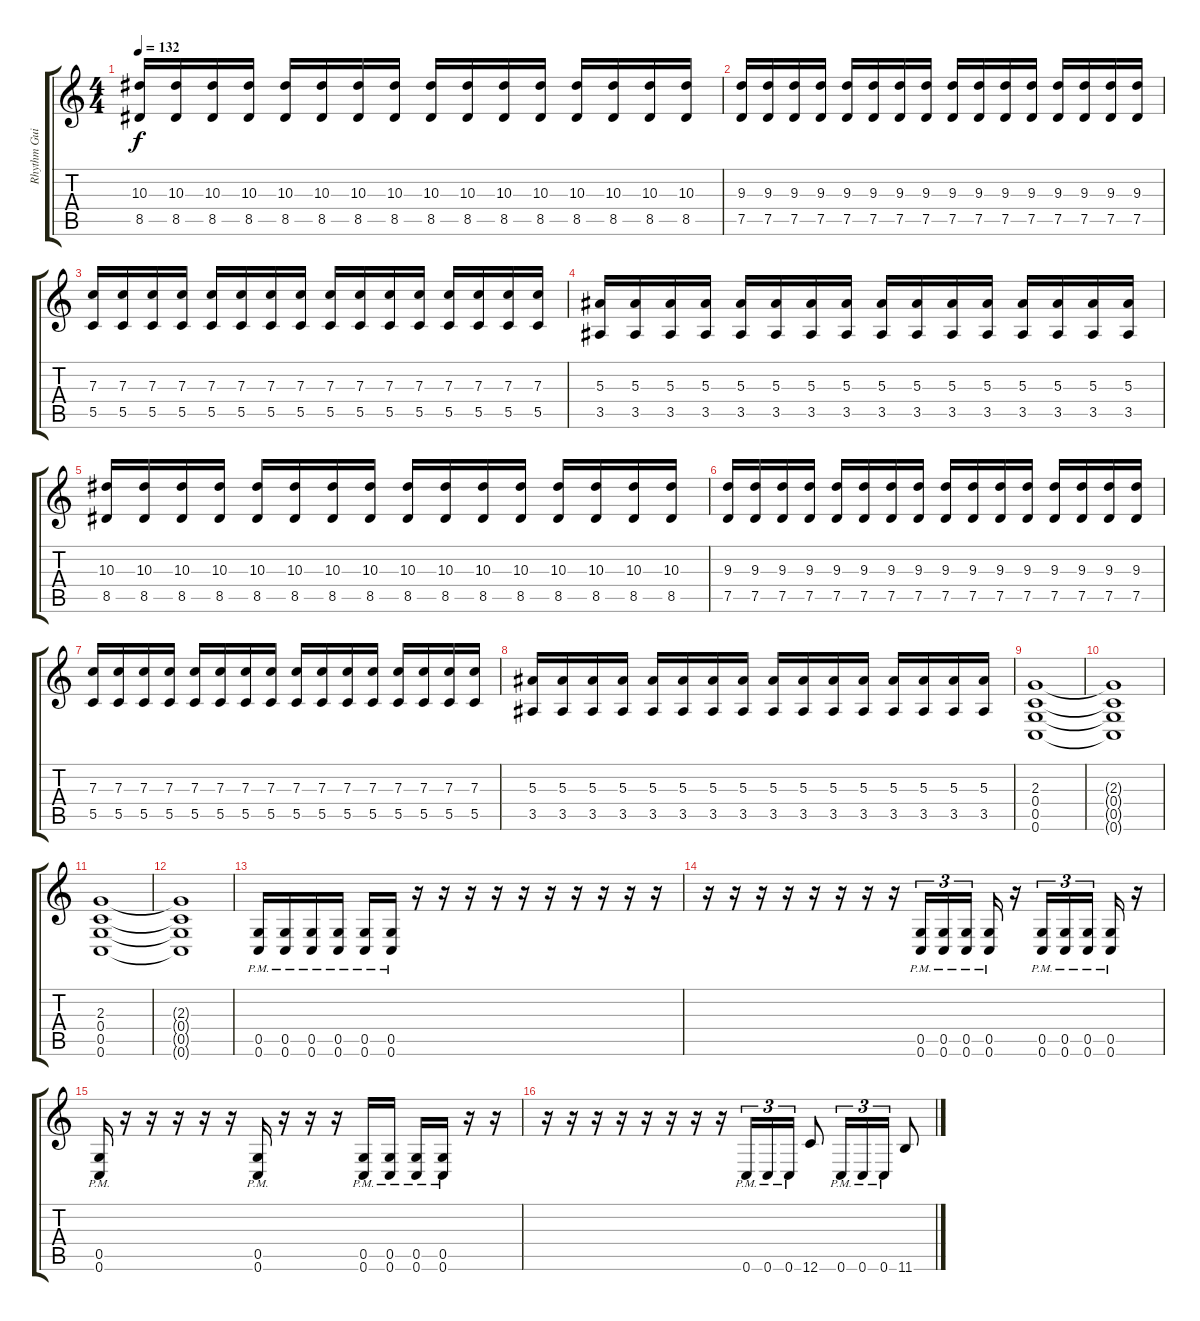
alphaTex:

\track ("Rhythm Guitar 2" "Rhythm Gui") {instrument distortionguitar}
\staff {score tabs}
\tuning (D4 A3 F3 C3 G2 C2) {hide}
\ts (4 4)
\tempo 132
\clef g2
\ks c
(10.3 8.5).16{dy f} (10.3 8.5).16 (10.3 8.5).16 (10.3 8.5).16 (10.3 8.5).16 (10.3 8.5).16 (10.3 8.5).16 (10.3 8.5).16 (10.3 8.5).16 (10.3 8.5).16 (10.3 8.5).16 (10.3 8.5).16 (10.3 8.5).16 (10.3 8.5).16 (10.3 8.5).16 (10.3 8.5).16 |
(9.3 7.5).16 (9.3 7.5).16 (9.3 7.5).16 (9.3 7.5).16 (9.3 7.5).16 (9.3 7.5).16 (9.3 7.5).16 (9.3 7.5).16 (9.3 7.5).16 (9.3 7.5).16 (9.3 7.5).16 (9.3 7.5).16 (9.3 7.5).16 (9.3 7.5).16 (9.3 7.5).16 (9.3 7.5).16 |
(7.3 5.5).16 (7.3 5.5).16 (7.3 5.5).16 (7.3 5.5).16 (7.3 5.5).16 (7.3 5.5).16 (7.3 5.5).16 (7.3 5.5).16 (7.3 5.5).16 (7.3 5.5).16 (7.3 5.5).16 (7.3 5.5).16 (7.3 5.5).16 (7.3 5.5).16 (7.3 5.5).16 (7.3 5.5).16 |
(5.3 3.5).16 (5.3 3.5).16 (5.3 3.5).16 (5.3 3.5).16 (5.3 3.5).16 (5.3 3.5).16 (5.3 3.5).16 (5.3 3.5).16 (5.3 3.5).16 (5.3 3.5).16 (5.3 3.5).16 (5.3 3.5).16 (5.3 3.5).16 (5.3 3.5).16 (5.3 3.5).16 (5.3 3.5).16 |
(10.3 8.5).16 (10.3 8.5).16 (10.3 8.5).16 (10.3 8.5).16 (10.3 8.5).16 (10.3 8.5).16 (10.3 8.5).16 (10.3 8.5).16 (10.3 8.5).16 (10.3 8.5).16 (10.3 8.5).16 (10.3 8.5).16 (10.3 8.5).16 (10.3 8.5).16 (10.3 8.5).16 (10.3 8.5).16 |
(9.3 7.5).16 (9.3 7.5).16 (9.3 7.5).16 (9.3 7.5).16 (9.3 7.5).16 (9.3 7.5).16 (9.3 7.5).16 (9.3 7.5).16 (9.3 7.5).16 (9.3 7.5).16 (9.3 7.5).16 (9.3 7.5).16 (9.3 7.5).16 (9.3 7.5).16 (9.3 7.5).16 (9.3 7.5).16 |
(7.3 5.5).16 (7.3 5.5).16 (7.3 5.5).16 (7.3 5.5).16 (7.3 5.5).16 (7.3 5.5).16 (7.3 5.5).16 (7.3 5.5).16 (7.3 5.5).16 (7.3 5.5).16 (7.3 5.5).16 (7.3 5.5).16 (7.3 5.5).16 (7.3 5.5).16 (7.3 5.5).16 (7.3 5.5).16 |
(5.3 3.5).16 (5.3 3.5).16 (5.3 3.5).16 (5.3 3.5).16 (5.3 3.5).16 (5.3 3.5).16 (5.3 3.5).16 (5.3 3.5).16 (5.3 3.5).16 (5.3 3.5).16 (5.3 3.5).16 (5.3 3.5).16 (5.3 3.5).16 (5.3 3.5).16 (5.3 3.5).16 (5.3 3.5).16 |
(2.3 0.4 0.5 0.6).1 |
(2.3{t} 0.4{t} 0.5{t} 0.6{t}).1 |
(2.3 0.4 0.5 0.6).1 |
(2.3{t} 0.4{t} 0.5{t} 0.6{t}).1 |
(0.5{pm} 0.6{pm}).16 (0.5{pm} 0.6{pm}).16 (0.5{pm} 0.6{pm}).16 (0.5{pm} 0.6{pm}).16 (0.5{pm} 0.6{pm}).16 (0.5{pm} 0.6{pm}).16 r.16 r.16 r.16 r.16 r.16 r.16 r.16 r.16 r.16 r.16 |
r.16 r.16 r.16 r.16 r.16 r.16 r.16 r.16 (0.5{pm} 0.6{pm}).16{tu (3 2)} (0.5{pm} 0.6{pm}).16{tu (3 2)} (0.5{pm} 0.6{pm}).16{tu (3 2)} (0.5{pm} 0.6{pm}).16 r.16 (0.5{pm} 0.6{pm}).16{tu (3 2)} (0.5{pm} 0.6{pm}).16{tu (3 2)} (0.5{pm} 0.6{pm}).16{tu (3 2)} (0.5{pm} 0.6{pm}).16 r.16 |
(0.5{pm} 0.6{pm}).16 r.16 r.16 r.16 r.16 r.16 (0.5{pm} 0.6{pm}).16 r.16 r.16 r.16 (0.5{pm} 0.6{pm}).16 (0.5{pm} 0.6{pm}).16 (0.5{pm} 0.6{pm}).16 (0.5{pm} 0.6{pm}).16 r.16 r.16 |
r.16 r.16 r.16 r.16 r.16 r.16 r.16 r.16 0.6{pm}.16{tu (3 2)} 0.6{pm}.16{tu (3 2)} 0.6{pm}.16{tu (3 2)} 12.6.8 0.6{pm}.16{tu (3 2)} 0.6{pm}.16{tu (3 2)} 0.6{pm}.16{tu (3 2)} 11.6.8
